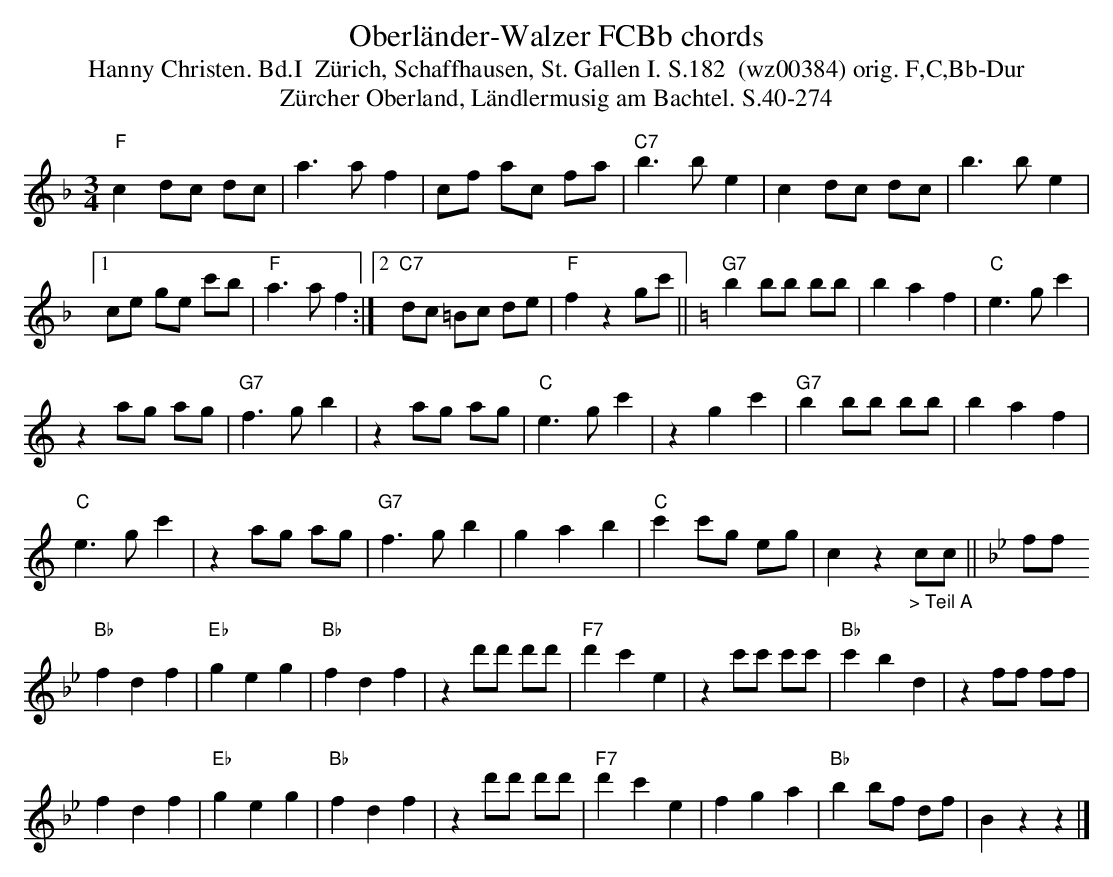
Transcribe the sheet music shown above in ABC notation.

X:1
T: Oberl\"ander-Walzer FCBb chords
T:Hanny Christen. Bd.I  Z\"urich, Schaffhausen, St. Gallen I. S.182  (wz00384) orig. F,C,Bb-Dur
T: Z\"urcher Oberland, L\"andlermusig am Bachtel. S.40-274
M:3/4
L:1/4
K:F %%MIDI gchordon
"F"cd/c/ d/c/ | a>af | c/f/ a/c/ f/a/ |  "C7"b>be | cd/c/ d/c/ | b>be |1
c/e/ g/e/ c'/b/ | "F"a>af :|2 "C7"d/c/ =B/c/ d/e/ | "F"fzg/c'/ || [K:C]  "G7"bb/b/ b/b/ | baf | "C"e>gc' |
za/g/ a/g/ | "G7"f>gb | za/g/ a/g/ | "C"e>gc' | zgc' | "G7"bb/b/ b/b/ | baf |
"C"e>gc' | za/g/ a/g/ | "G7"f>gb | gab | "C"c'c'/g/ e/g/ | cz"_> Teil A"c/c/ || [K:Bb] f/f/
"Bb"fdf | "Eb"geg | "Bb"fdf | zd'/d'/ d'/d'/ | "F7"d'c'e | z c'/c'/ c'/c'/ | "Bb"c'bd | zf/f/ f/f/ |
fdf | "Eb"geg | "Bb"fdf | zd'/d'/ d'/d'/ | "F7"d'c'e | fga | "Bb"bb/f/ d/f/ | Bzz |]
